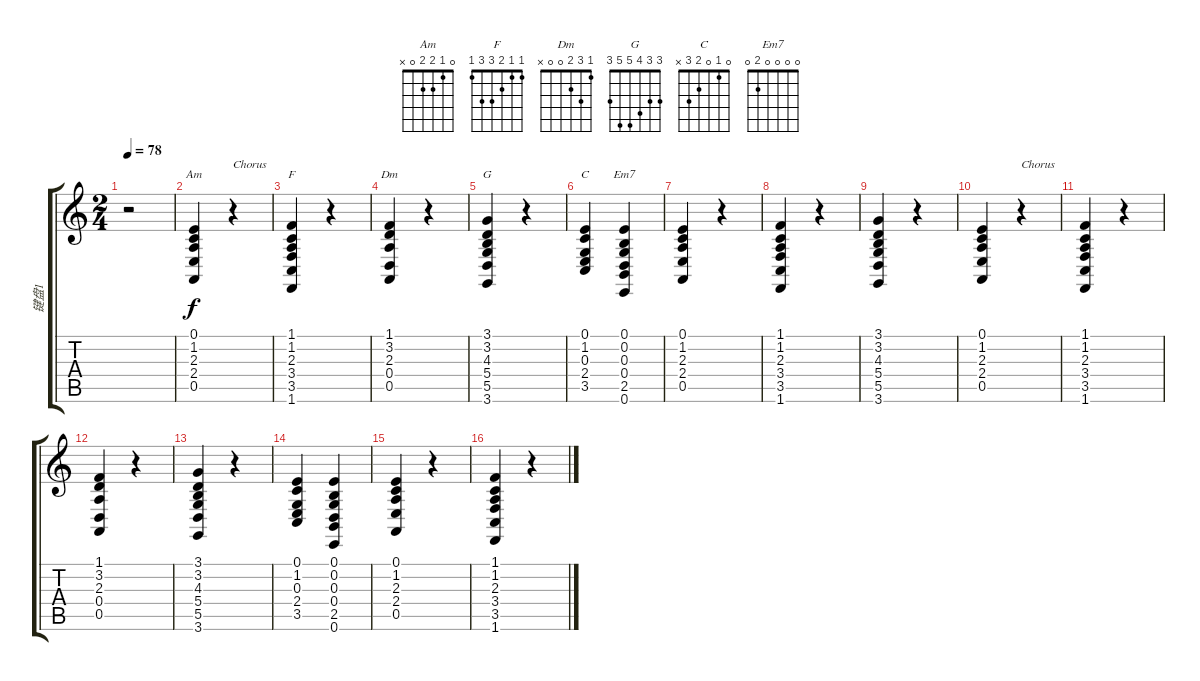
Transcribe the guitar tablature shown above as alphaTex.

\track ("键盘1" "键盘1") {instrument acousticgrandpiano}
\staff {score tabs}
\tuning (E4 B3 G3 D3 A2 E2) {hide}
\chord ("Am" 0 1 2 2 0 x)
\chord ("F" 1 1 2 3 3 1)
\chord ("Dm" 1 3 2 0 0 x)
\chord ("G" 3 3 4 5 5 3)
\chord ("C" 0 1 0 2 3 x)
\chord ("Em7" 0 0 0 0 2 0)
\ts (2 4)
\tempo 78
\clef g2
\ks c
r.2{dy f} |
(0.1 1.2 2.3 2.4 0.5).4{ch "Am"} r.4{txt "Chorus"} |
(1.1 1.2 2.3 3.4 3.5 1.6).4{ch "F"} r.4 |
(1.1 3.2 2.3 0.4 0.5).4{ch "Dm"} r.4 |
(3.1 3.2 4.3 5.4 5.5 3.6).4{ch "G"} r.4 |
(0.1 1.2 0.3 2.4 3.5).4{ch "C"} (0.1 0.2 0.3 0.4 2.5 0.6).4{ch "Em7"} |
(0.1 1.2 2.3 2.4 0.5).4 r.4 |
(1.1 1.2 2.3 3.4 3.5 1.6).4 r.4 |
(3.1 3.2 4.3 5.4 5.5 3.6).4 r.4 |
(0.1 1.2 2.3 2.4 0.5).4 r.4{txt "Chorus"} |
(1.1 1.2 2.3 3.4 3.5 1.6).4 r.4 |
(1.1 3.2 2.3 0.4 0.5).4 r.4 |
(3.1 3.2 4.3 5.4 5.5 3.6).4 r.4 |
(0.1 1.2 0.3 2.4 3.5).4 (0.1 0.2 0.3 0.4 2.5 0.6).4 |
(0.1 1.2 2.3 2.4 0.5).4 r.4 |
(1.1 1.2 2.3 3.4 3.5 1.6).4 r.4
